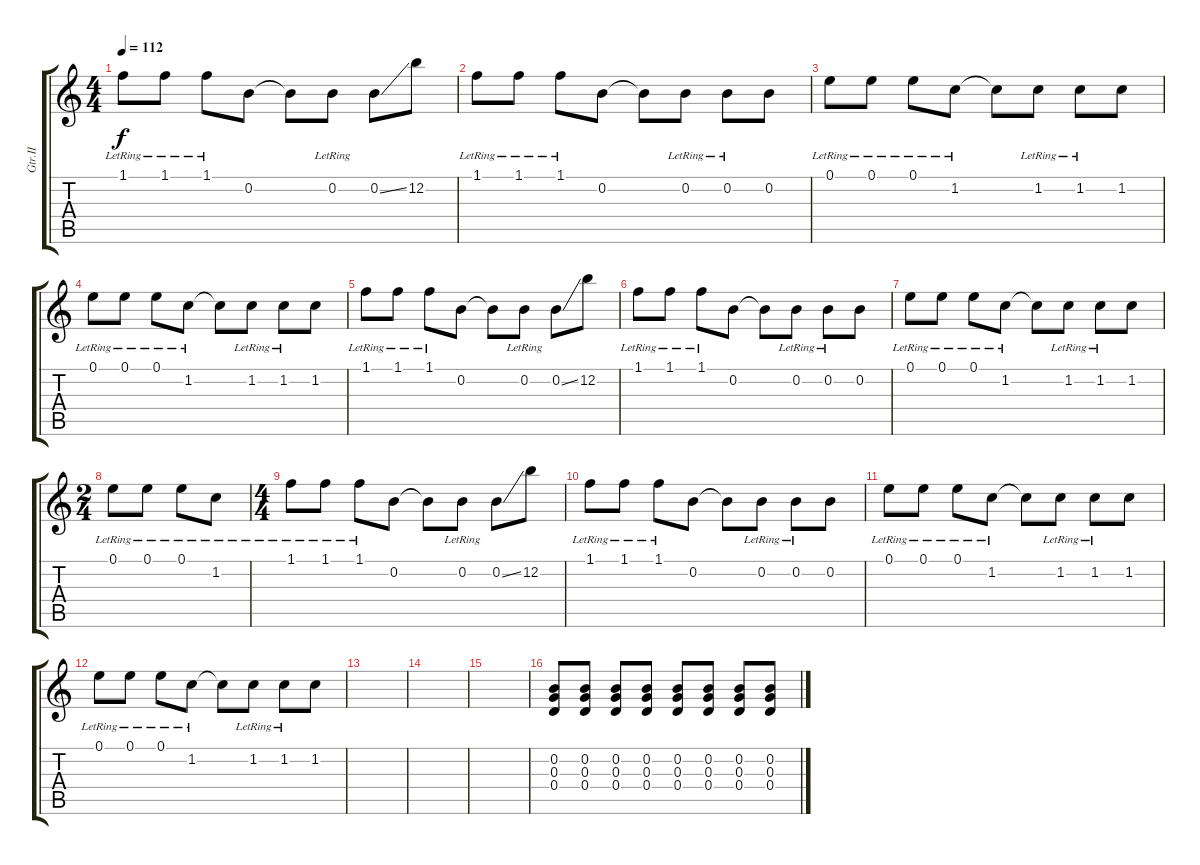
\track ("Gtr.II" "Gtr.II") {instrument overdrivenguitar}
\staff {score tabs}
\tuning (E4 B3 G3 D3 A2 E2) {hide}
\ts (4 4)
\tempo 112
\clef g2
\ks c
1.1{lr}.8{dy f} 1.1{lr}.8 1.1{lr}.8 0.2.8 0.2{t}.8 0.2{lr}.8 0.2{ss}.8 12.2.8 |
1.1{lr}.8 1.1{lr}.8 1.1{lr}.8 0.2.8 0.2{t}.8 0.2{lr}.8 0.2{lr}.8 0.2.8 |
0.1{lr}.8 0.1{lr}.8 0.1{lr}.8 1.2{lr}.8 1.2{t}.8 1.2{lr}.8 1.2{lr}.8 1.2.8 |
0.1{lr}.8 0.1{lr}.8 0.1{lr}.8 1.2{lr}.8 1.2{t}.8 1.2{lr}.8 1.2{lr}.8 1.2.8 |
1.1{lr}.8 1.1{lr}.8 1.1{lr}.8 0.2.8 0.2{t}.8 0.2{lr}.8 0.2{ss}.8 12.2.8 |
1.1{lr}.8 1.1{lr}.8 1.1{lr}.8 0.2.8 0.2{t}.8 0.2{lr}.8 0.2{lr}.8 0.2.8 |
0.1{lr}.8 0.1{lr}.8 0.1{lr}.8 1.2{lr}.8 1.2{t}.8 1.2{lr}.8 1.2{lr}.8 1.2.8 |
\ts (2 4)
0.1{lr}.8 0.1{lr}.8 0.1{lr}.8 1.2{lr}.8 |
\ts (4 4)
1.1{lr}.8 1.1{lr}.8 1.1{lr}.8 0.2.8 0.2{t}.8 0.2{lr}.8 0.2{ss}.8 12.2.8 |
1.1{lr}.8 1.1{lr}.8 1.1{lr}.8 0.2.8 0.2{t}.8 0.2{lr}.8 0.2{lr}.8 0.2.8 |
0.1{lr}.8 0.1{lr}.8 0.1{lr}.8 1.2{lr}.8 1.2{t}.8 1.2{lr}.8 1.2{lr}.8 1.2.8 |
0.1{lr}.8 0.1{lr}.8 0.1{lr}.8 1.2{lr}.8 1.2{t}.8 1.2{lr}.8 1.2{lr}.8 1.2.8 |
|
|
|
(0.2 0.3 0.4).8{volume 4 instrument electricguitarclean} (0.2 0.3 0.4).8 (0.2 0.3 0.4).8 (0.2 0.3 0.4).8 (0.2 0.3 0.4).8 (0.2 0.3 0.4).8 (0.2 0.3 0.4).8 (0.2 0.3 0.4).8
